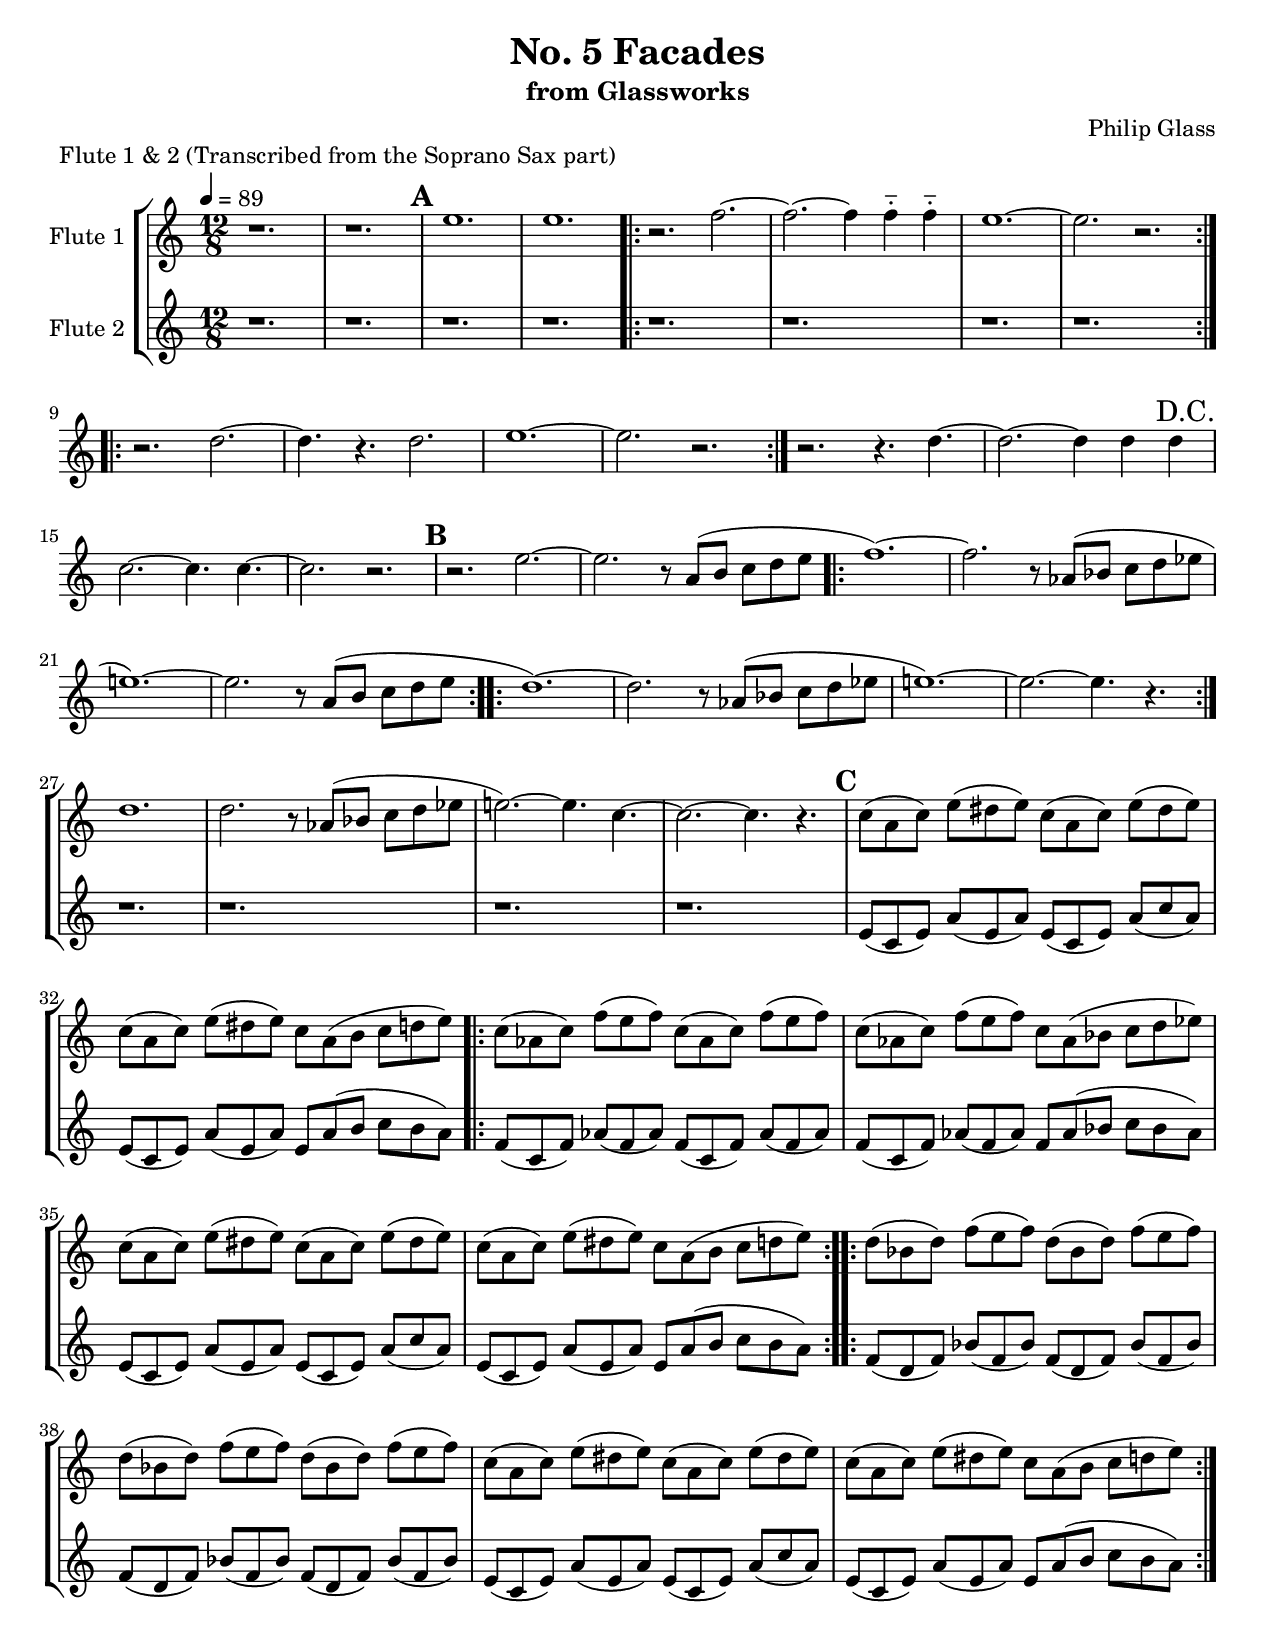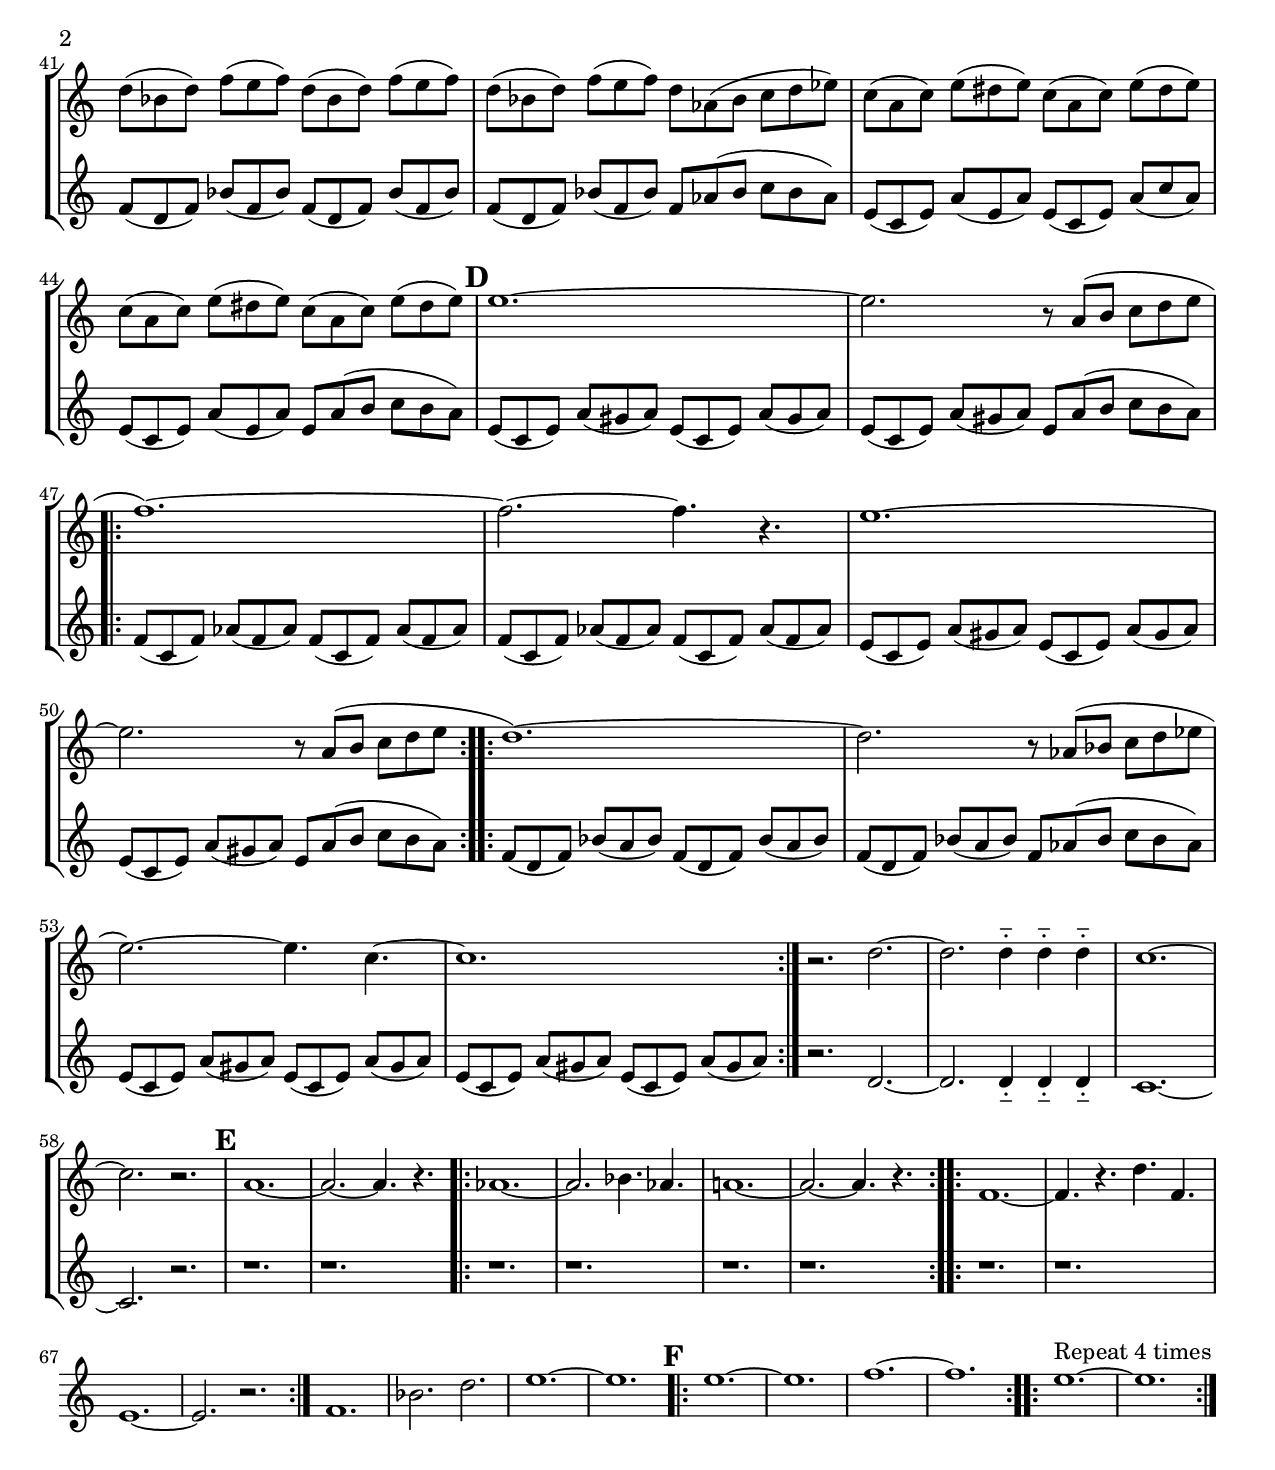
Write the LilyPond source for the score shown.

%{

Facades
Flute Part

%}

\version "2.14.1"
%\include "english.ly"
#(set-default-paper-size "letter")

\header {
  title = "No. 5 Facades"
  subtitle = "from Glassworks"
  composer = "Philip Glass"
  piece = "Flute 1 & 2 (Transcribed from the Soprano Sax part)"
}

\layout {
  \context {
    \Staff \RemoveEmptyStaves
  }
}


\score {
  \new StaffGroup \relative c'' {
    <<
      \new Staff \with { instrumentName = #"Flute 1" } {
        \clef treble
        \time 12/8
        \set Staff.midiInstrument = #"flute"
        \tempo 4=89

        % Page 1 (49)
        r1. | r |

        % -----------------------------------------
        % Repetition 1 & 2
        % XXX note: tacit first time
        \mark \default
        e | e |
        \repeat volta 2 {
          r2. f~| f~ f4 f-_ f-_ |
          e1.~ | e2. r |
        }
        \repeat volta 2 {
          r d~ | d4. r d2. |
          e1.~ | e2. r|
        }
        r2. r4. d~ | d2.~ d4 d d |
        \once \override Score.RehearsalMark #'break-visibility = #end-of-line-visible
        \once \override Score.RehearsalMark #'self-alignment-X = #RIGHT
        \mark "D.C."
        \break
        % Page 2 (50)
        c2.~ c4. c4.~ | c2. r |

        % -----------------------------------------
        % Repetition 3
        \mark \default
        r2. e~ | e r8 a,( b c d e |
        \repeat volta 2 {
          f1.~)  | f2. r8 aes,( bes c d ees |
          e!1.~) | e2. r8 a,( b c d e |
        }
        \repeat volta 2 {
          d1.~)  | d2. r8 aes( bes c d ees |
          e!1.~) | e2.~ e4. r |
        }
        % Page 3 (51)
        d1. | d2. r8 aes( bes c d ees |
        e!2.~) e4. c~ | c2.~ c4. r |

        % -----------------------------------------
        % Repetition 4
        \mark \default
        c8( a c) e( dis e) c( a  c) e( dis e) |
        c(  a c) e( dis e) c  a( b  c  d   e) |
        \repeat volta 2 {
          c( aes c) f( e   f) c( aes  c)  f( e   f)   |
          c( aes c) f( e   f) c  aes( bes c  d   ees) |
          c( a   c) e( dis e) c( a    c)  e( dis e)   |
          c( a   c) e( dis e) c  a(   b   c  d   e)   |
        }
        % Page 4 (52)
        \repeat volta 2 {
          d( bes d) f( e   f) d( bes d) f( e   f) |
          d( bes d) f( e   f) d( bes d) f( e   f) |
          c( a   c) e( dis e) c( a   c) e( dis e) |
          c( a   c) e( dis e) c  a(  b  c  d   e) |
        }
        d( bes d) f( e f) d( bes  d)  f( e f)   |
        d( bes d) f( e f) d  aes( bes c  d ees) |
        c( a   c) e( dis e) c( a   c) e( dis e) |
        c( a   c) e( dis e) c( a   c) e( dis e) |

        % -----------------------------------------
        % Repetition 5
        % Page 5 (53)
        \mark \default
        e1.~ | e2. r8 a,( b c d e |
        \repeat volta 2 {
          f1.~) | f2.~ f4. r |
          e1.~  | e2. r8 a,( b c d e |
        }
        \repeat volta 2 {
          d1.~) | d2. r8 aes( bes c d ees |
          e2.~) e4. c~ | c1. |
        }
        % Page 6 (54)
        r2. d~ | d d4-_ d-_ d-_ |
        c1.~ | c2. r |

        % -----------------------------------------
        % Repetition 6
        \mark \default
        a1.~ | a2.~ a4. r |
        \repeat volta 2 {
          aes1.~ | aes2. bes4. aes |
          a!1.~ | a2.~ a4. r |
        }
        \repeat volta 2 {
          f1.~ | f4. r d' f, |
        % Page 7 (55)
          e1.~ | e2. r |
        }
        f1. | bes2. d |
        e1.~ | e |

        % -----------------------------------------
        % Coda
        \mark \default
        \repeat volta 2 {
          e~ | e |
          f~ | f |
        }
        \repeat volta 4 {
          e~^\markup { "Repeat 4 times" } | e |
        }
      }

      \new Staff \with { instrumentName = #"Flute 2" } {
        \clef treble
        \time 12/8
        \set Staff.midiInstrument = #"viola"
        \tempo 4=89

        r1. | r
        % Repetition 1 & 2
        \mark \default
        \repeat unfold 2 { r }
        \repeat volta 2 { \repeat unfold 4 { r } }
        \repeat volta 2 { \repeat unfold 4 { r } }
        \repeat unfold 4 { r }
        % Repetition 3
        \mark \default
        \repeat unfold 2 { r }
        \repeat volta 2 { \repeat unfold 4 { r } }
        \repeat volta 2 { \repeat unfold 4 { r } }
        % Page 3 (51)
        \repeat unfold 4 { r }

        % -----------------------------------------
        % Repetition 4
        \mark \default
        e,8( c e) a( e a) e( c e) a( c a) |
        e(   c e) a( e a) e a( b c b a) |
        \repeat volta 2 {
          f( c f) aes( f aes) f( c    f)  aes( f   aes) |
          f( c f) aes( f aes) f  aes( bes c    bes aes) |
          e( c e) a( e a) e( c  e) a( c a) |
          e( c e) a( e a) e  a( b  c  b a) |
        }
        % Page 4 (52)
        \repeat volta 2 {
          f( d f) bes( f bes) f( d f) bes( f bes) |
          f( d f) bes( f bes) f( d f) bes( f bes) |
          e,( c e) a( e a) e( c e) a( c a) |
          e(  c e) a( e a) e a( b c b a) |
        }
        f( d f) bes( f bes) f( d f) bes( f bes) |
        f( d f) bes( f bes) f aes( bes c bes aes) |
        e( c e) a( e a) e( c e) a( c a) |
        e(  c e) a( e a) e a( b c b a) |

        % -----------------------------------------
        % Repetition 5
        % Page 5 (53)
        \mark \default
        e( c e) a( gis a) e( c  e) a( gis a) |
        e( c e) a( gis a) e  a( b  c  b   a) |
        \repeat volta 2 {
          f( c f) aes( f aes) f( c f) aes( f aes) |
          f( c f) aes( f aes) f( c f) aes( f aes) |
          e( c e) a( gis a) e( c  e) a( gis a) |
          e( c e) a( gis a) e  a( b  c  b   a) |
        }
        \repeat volta 2 {
          f( d f) bes( a bes) f( d f) bes( a bes) |
          f( d f) bes( a bes) f aes( bes c bes aes) |
          e( c e) a( gis a) e( c  e) a( gis a) |
          e( c e) a( gis a) e( c  e) a( gis a) |
        }
        r2. d,~ | d d4-_ d-_ d-_ |
        % Page 6 (54)
        c1.~ | c2. r |

        % Repetition 6
        \mark \default
        \repeat unfold 2 { r1. }
        \repeat volta 2 { \repeat unfold 4 { r } }
        \repeat volta 2 { \repeat unfold 4 { r } }
        \repeat unfold 4 { r }
        % Coda
        \mark \default
        \repeat volta 2 { \repeat unfold 4 { r } }
        \repeat volta 4 { \repeat unfold 2 { r } }
      }
    >>
  }

  \layout { }
  \midi { }
}

